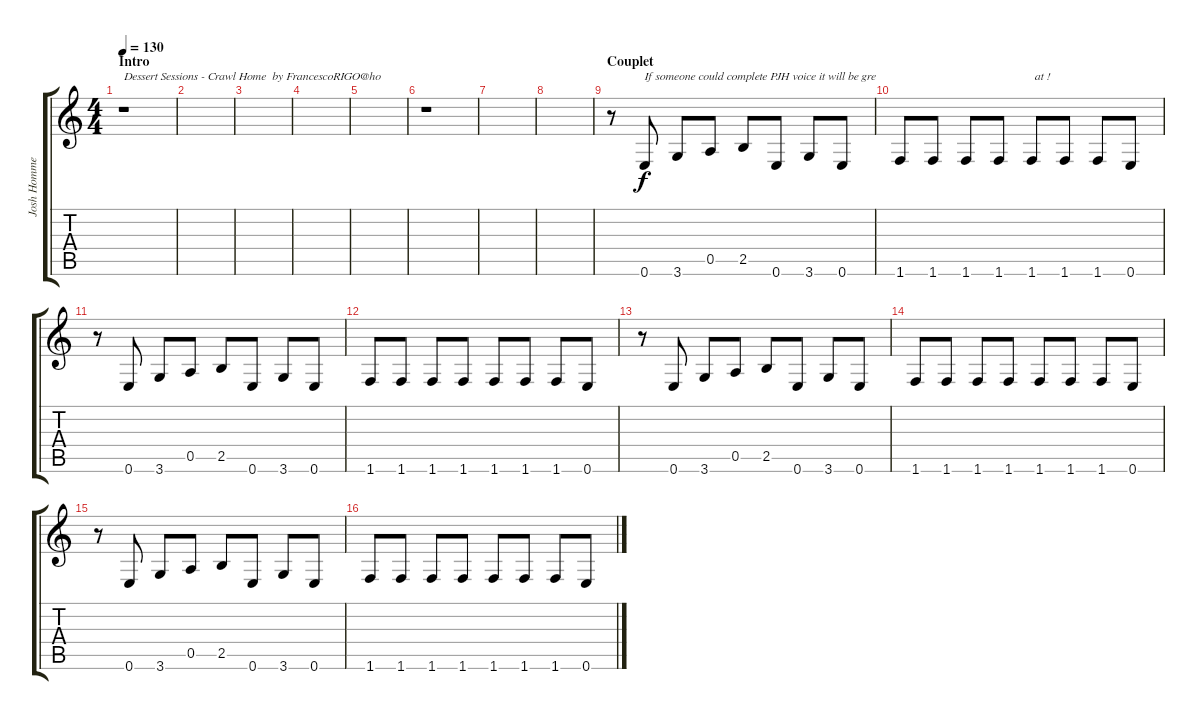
\track ("Josh Homme (Guitar)" "Josh Homme") {instrument electricguitarclean}
\staff {score tabs}
\tuning (E4 B3 G3 D3 A2 E2) {hide}
\ts (4 4)
\section ("" "Intro")
\tempo 130
\clef g2
\ks c
r.1{txt "Dessert Sessions - Crawl Home  by FrancescoRIGO@ho" dy f instrument electricguitarclean} |
|
|
|
|
r.1{txt ""} |
|
|
\section ("" "Couplet")
r.8 0.6.8{txt "If someone could complete PJH voice it will be gre"} 3.6.8 0.5.8 2.5.8 0.6.8 3.6.8 0.6.8 |
1.6.8 1.6.8 1.6.8 1.6.8 1.6.8{txt " at !"} 1.6.8 1.6.8 0.6.8 |
r.8 0.6.8 3.6.8 0.5.8 2.5.8 0.6.8 3.6.8 0.6.8 |
1.6.8 1.6.8 1.6.8 1.6.8 1.6.8 1.6.8 1.6.8 0.6.8 |
r.8 0.6.8 3.6.8 0.5.8 2.5.8 0.6.8 3.6.8 0.6.8 |
1.6.8 1.6.8 1.6.8 1.6.8 1.6.8 1.6.8 1.6.8 0.6.8 |
r.8 0.6.8 3.6.8 0.5.8 2.5.8 0.6.8 3.6.8 0.6.8 |
1.6.8 1.6.8 1.6.8 1.6.8 1.6.8 1.6.8 1.6.8 0.6.8
